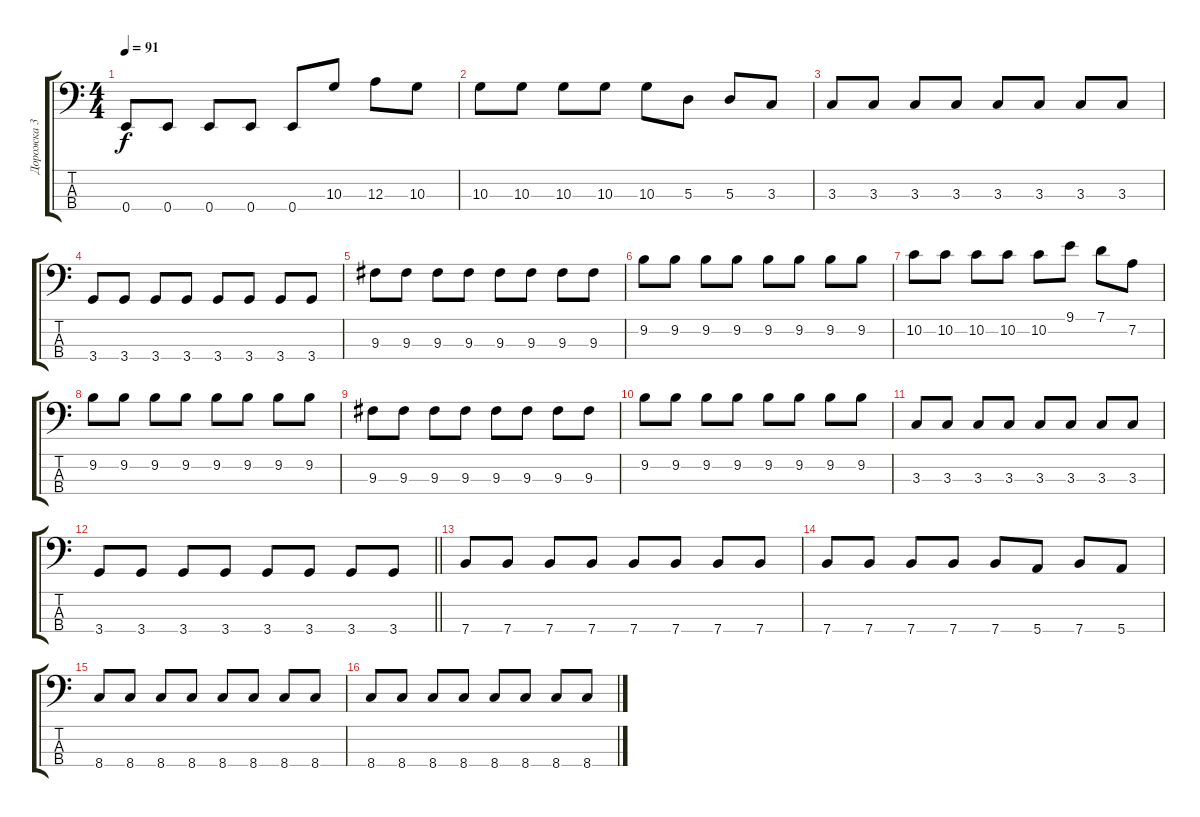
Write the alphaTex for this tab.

\track ("Дорожка 3" "Дорожка 3") {instrument electricbassfinger}
\staff {score tabs}
\tuning (G2 D2 A1 E1) {hide}
\ts (4 4)
\tempo 91
\clef f4
\ks c
0.4.8{dy f} 0.4.8 0.4.8 0.4.8 0.4.8 10.3.8 12.3.8 10.3.8 |
10.3.8 10.3.8 10.3.8 10.3.8 10.3.8 5.3.8 5.3.8 3.3.8 |
3.3.8 3.3.8 3.3.8 3.3.8 3.3.8 3.3.8 3.3.8 3.3.8 |
3.4.8 3.4.8 3.4.8 3.4.8 3.4.8 3.4.8 3.4.8 3.4.8 |
9.3.8 9.3.8 9.3.8 9.3.8 9.3.8 9.3.8 9.3.8 9.3.8 |
9.2.8 9.2.8 9.2.8 9.2.8 9.2.8 9.2.8 9.2.8 9.2.8 |
10.2.8 10.2.8 10.2.8 10.2.8 10.2.8 9.1.8 7.1.8 7.2.8 |
9.2.8 9.2.8 9.2.8 9.2.8 9.2.8 9.2.8 9.2.8 9.2.8 |
9.3.8 9.3.8 9.3.8 9.3.8 9.3.8 9.3.8 9.3.8 9.3.8 |
9.2.8 9.2.8 9.2.8 9.2.8 9.2.8 9.2.8 9.2.8 9.2.8 |
3.3.8 3.3.8 3.3.8 3.3.8 3.3.8 3.3.8 3.3.8 3.3.8 |
\barLineRight lightlight
3.4.8 3.4.8 3.4.8 3.4.8 3.4.8 3.4.8 3.4.8 3.4.8 |
7.4.8 7.4.8 7.4.8 7.4.8 7.4.8 7.4.8 7.4.8 7.4.8 |
7.4.8 7.4.8 7.4.8 7.4.8 7.4.8 5.4.8 7.4.8 5.4.8 |
8.4.8 8.4.8 8.4.8 8.4.8 8.4.8 8.4.8 8.4.8 8.4.8 |
8.4.8 8.4.8 8.4.8 8.4.8 8.4.8 8.4.8 8.4.8 8.4.8
